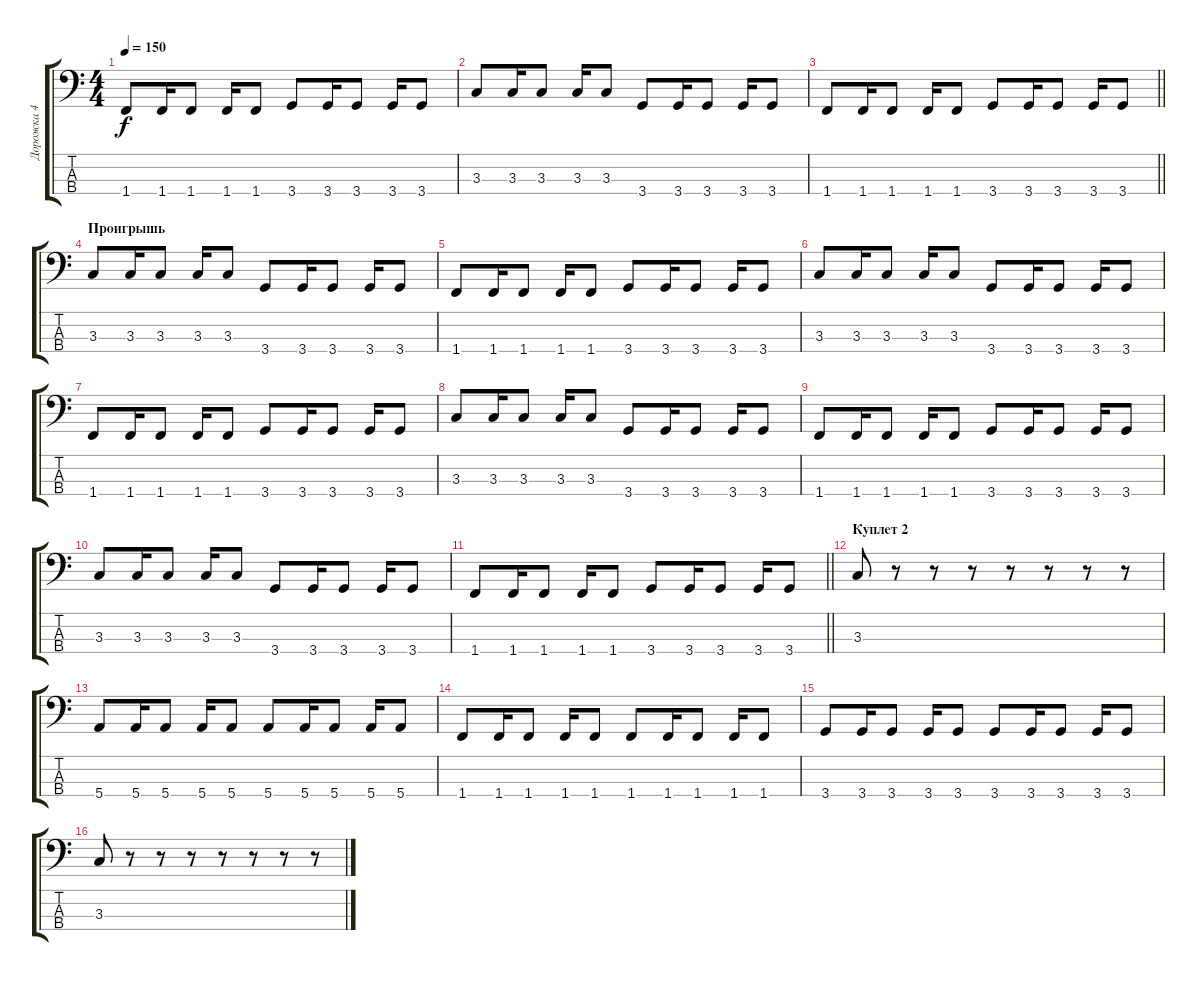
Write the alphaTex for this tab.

\track ("Дорожка 4" "Дорожка 4") {instrument electricbassfinger}
\staff {score tabs}
\tuning (G2 D2 A1 E1) {hide}
\ts (4 4)
\tempo 150
\clef f4
\ks c
1.4.8{dy f} 1.4.16 1.4.8 1.4.16 1.4.8 3.4.8 3.4.16 3.4.8 3.4.16 3.4.8 |
3.3.8 3.3.16 3.3.8 3.3.16 3.3.8 3.4.8 3.4.16 3.4.8 3.4.16 3.4.8 |
\barLineRight lightlight
1.4.8 1.4.16 1.4.8 1.4.16 1.4.8 3.4.8 3.4.16 3.4.8 3.4.16 3.4.8 |
\section ("" "Проигрышь")
3.3.8 3.3.16 3.3.8 3.3.16 3.3.8 3.4.8 3.4.16 3.4.8 3.4.16 3.4.8 |
1.4.8 1.4.16 1.4.8 1.4.16 1.4.8 3.4.8 3.4.16 3.4.8 3.4.16 3.4.8 |
3.3.8 3.3.16 3.3.8 3.3.16 3.3.8 3.4.8 3.4.16 3.4.8 3.4.16 3.4.8 |
1.4.8 1.4.16 1.4.8 1.4.16 1.4.8 3.4.8 3.4.16 3.4.8 3.4.16 3.4.8 |
3.3.8 3.3.16 3.3.8 3.3.16 3.3.8 3.4.8 3.4.16 3.4.8 3.4.16 3.4.8 |
1.4.8 1.4.16 1.4.8 1.4.16 1.4.8 3.4.8 3.4.16 3.4.8 3.4.16 3.4.8 |
3.3.8 3.3.16 3.3.8 3.3.16 3.3.8 3.4.8 3.4.16 3.4.8 3.4.16 3.4.8 |
\barLineRight lightlight
1.4.8 1.4.16 1.4.8 1.4.16 1.4.8 3.4.8 3.4.16 3.4.8 3.4.16 3.4.8 |
\section ("" "Куплет 2")
3.3.8 r.8 r.8 r.8 r.8 r.8 r.8 r.8 |
5.4.8 5.4.16 5.4.8 5.4.16 5.4.8 5.4.8 5.4.16 5.4.8 5.4.16 5.4.8 |
1.4.8 1.4.16 1.4.8 1.4.16 1.4.8 1.4.8 1.4.16 1.4.8 1.4.16 1.4.8 |
3.4.8 3.4.16 3.4.8 3.4.16 3.4.8 3.4.8 3.4.16 3.4.8 3.4.16 3.4.8 |
3.3.8 r.8 r.8 r.8 r.8 r.8 r.8 r.8
